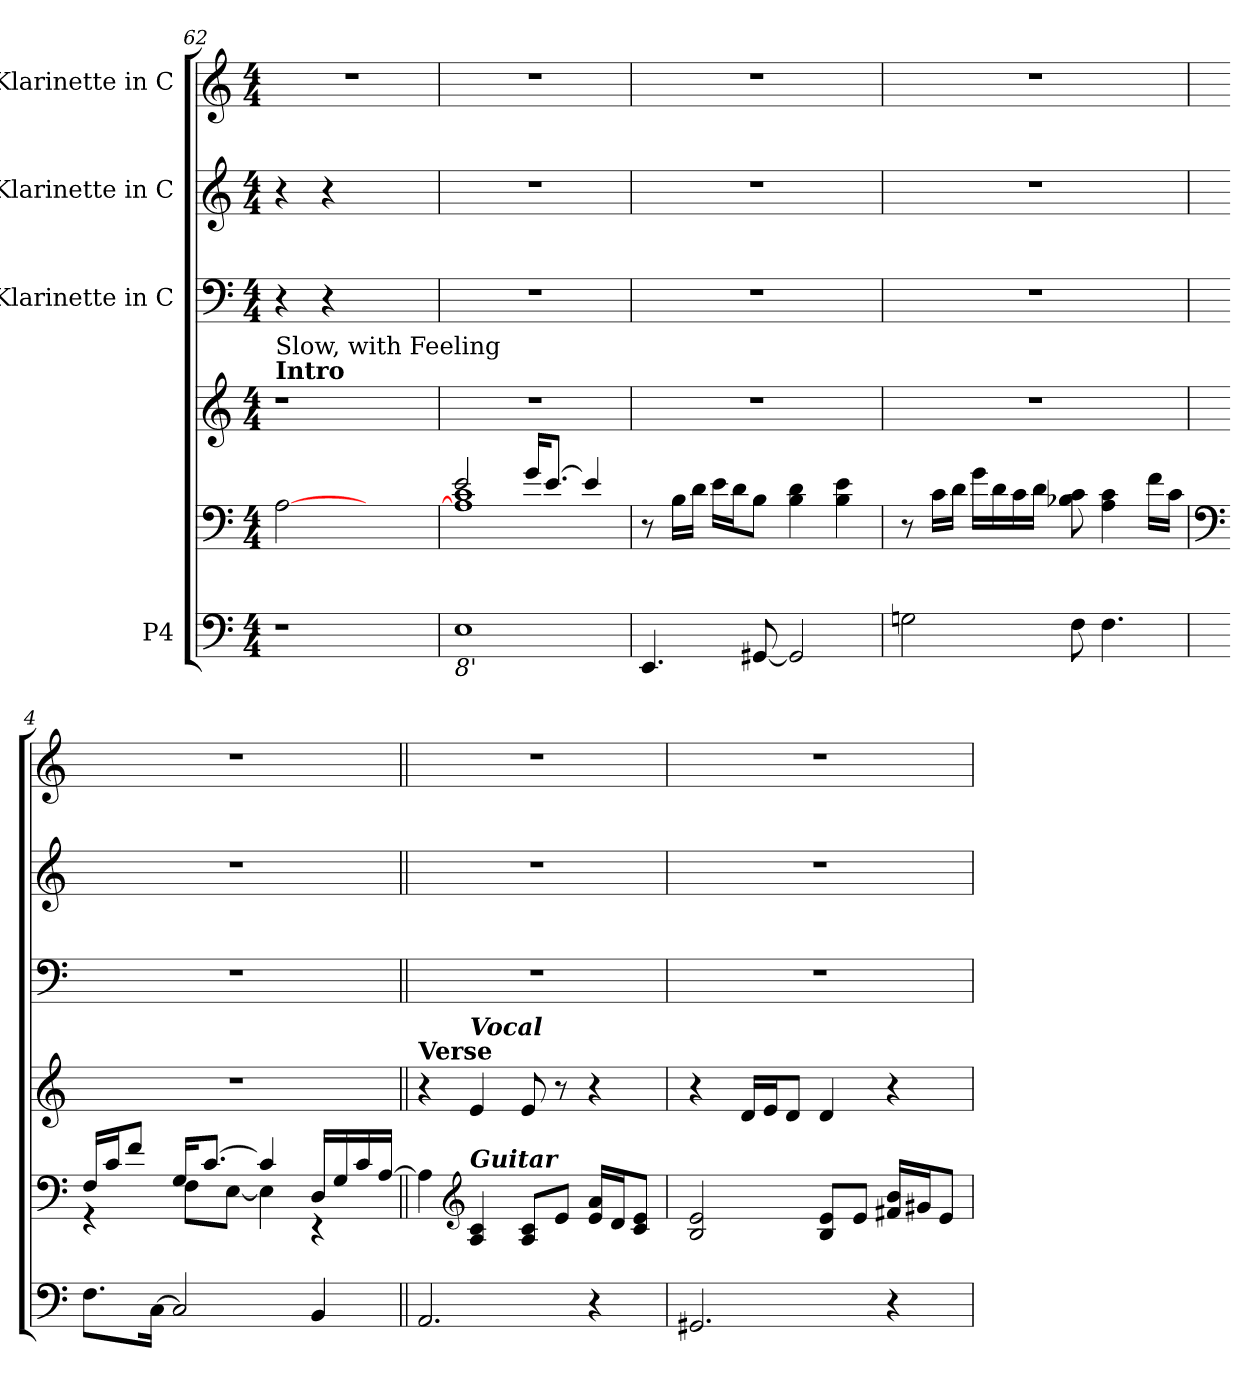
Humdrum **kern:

**kern	**kern	**kern	**kern	**kern	**kern
*part4	*part4	*part4	*part3	*part2	*part1
*staff6	*staff5	*staff4	*staff3	*staff2	*staff1
*I"P4	*	*	*I"Klarinette in C	*I"Klarinette in C	*I"Klarinette in C
!!LO:PB:g=z
*clefF4	*clefF4	*clefG2	*clefF4	*clefG2	*clefG2
*k[]	*k[]	*k[]	*k[]	*k[]	*k[]
*a:	*a:	*a:	*a:	*a:	*a:
*M4/4	*M4/4	*M4/4	*M4/4	*M4/4	*M4/4
=62	=62	=62	=62	=62	=62
!	!	!LO:TX:a:B:t=Intro	!	!	!
!	!	!LO:TX:a:t=Slow, with Feeling	!	!	!
!	!LO:TX:a:Bi:t=Guitar	!	!	!	!
!LO:N:vis=1	!	!LO:N:vis=1	!	!	!LO:N:vis=1
*	*^	*	*	*	*
2r	2ryy	[2Ai\	2r	4r	4r	1r
.	.	.	.	4r	4r	.
2ryy	2ryy	2ryy	2ryy	2ryy	2ryy	.
=1	=1	=1	=1	=1	=1	=1
!LO:TX:b:i:t=8'	!	!	!	!	!	!
1Ei	2ei/	1Ai] 1ci	1r	1r	1r	1r
.	16gi/KL	.	.	.	.	.
.	[8.ei/J	.	.	.	.	.
.	4ei/]	.	.	.	.	.
*	*v	*v	*	*	*	*
=2	=2	=2	=2	=2	=2
4.EEi/	8r	1r	1r	1r	1r
.	16Bi\LL	.	.	.	.
.	16di\JJ	.	.	.	.
.	16ei\LL	.	.	.	.
.	16di\J	.	.	.	.
[8GG#Xi/	8Bi\J	.	.	.	.
2GG#i/]	4Bi\ 4di	.	.	.	.
.	4Bi\ 4ei	.	.	.	.
=3	=3	=3	=3	=3	=3
2Gni\	8r	1r	1r	1r	1r
.	16ci\LL	.	.	.	.
.	16di\JJ	.	.	.	.
.	16gi\LL	.	.	.	.
.	16di\	.	.	.	.
.	16ci\	.	.	.	.
.	16di\JJ	.	.	.	.
8Fi\	8B-Xi\ 8ci	.	.	.	.
4.Fi\	4Ai\ 4ci	.	.	.	.
.	16fi\LL	.	.	.	.
.	16ci\JJ	.	.	.	.
=4	=4	=4	=4	=4	=4
*	*clefF4	*	*	*	*
*	*^	*	*	*	*
8.Fi\L	16Fi/LL	4r	1r	1r	1r	1r
.	16ci/J	.	.	.	.	.
.	8fi/J	.	.	.	.	.
[16Ci\Jk	.	.	.	.	.	.
2Ci/]	16Gi/KL	8Fi\L	.	.	.	.
.	[8.ci/J	.	.	.	.	.
.	.	[8Ei\J	.	.	.	.
.	4ci/]	4Ei\]	.	.	.	.
4BBi/	16Di/LL	4r	.	.	.	.
.	16Gi/	.	.	.	.	.
.	16ci/	.	.	.	.	.
.	[16Ai/JJ	.	.	.	.	.
*	*v	*v	*	*	*	*
!!LO:LB:g=z
=5||	=5||	=5||	=5||	=5||	=5||
*	*	*MM60	*	*	*MM60
!	!	!LO:TX:a:B:t=Verse	!	!	!
2.AAi/	4Ai\]	4r	1r	1r	1r
*	*clefG2	*	*	*	*
!	!	!LO:TX:a:Bi:t=Vocal	!	!	!
!	!LO:TX:a:Bi:t=Guitar	!	!	!	!
.	4Ai/ 4ci	4ei/	.	.	.
.	8Ai/ 8ciL	8ei/	.	.	.
.	8ei/J	8r	.	.	.
4r	16ei/ 16aiLL	4r	.	.	.
.	16di/J	.	.	.	.
.	8ci/ 8eiJ	.	.	.	.
=6	=6	=6	=6	=6	=6
2.GG#Xi/	2Bi/ 2ei	4r	1r	1r	1r
.	.	16di/LL	.	.	.
.	.	16ei/J	.	.	.
.	.	8di/J	.	.	.
.	8Bi/ 8eiL	4di/	.	.	.
.	8ei/J	.	.	.	.
4r	16f#Xi/ 16biLL	4r	.	.	.
.	16g#Xi/J	.	.	.	.
.	8ei/J	.	.	.	.
=	=	=	=	=	=
*-	*-	*-	*-	*-	*-
